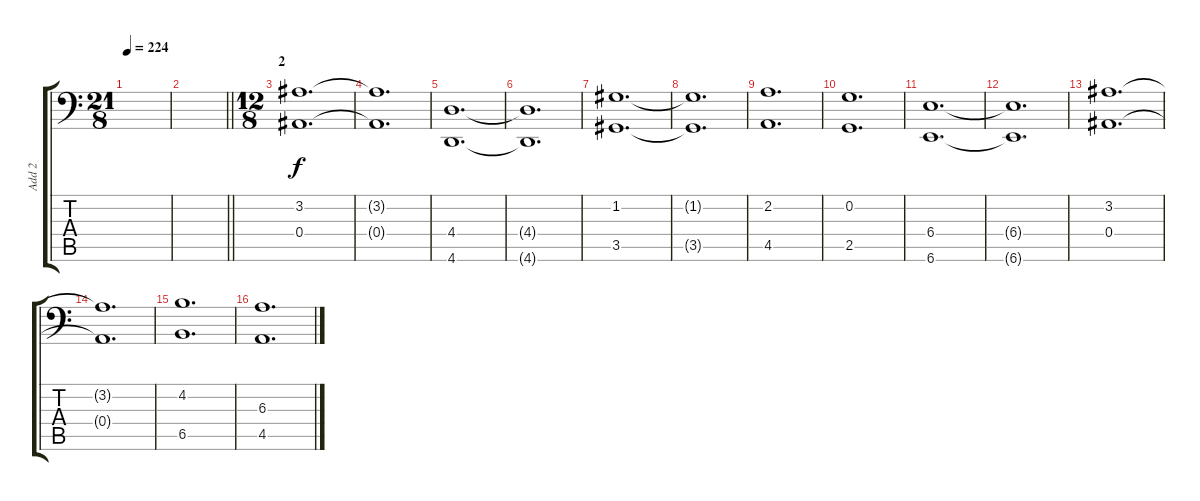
\track ("Add 2" "Add 2") {instrument stringensemble1}
\staff {score tabs}
\tuning (C4 G3 Eb3 Bb2 F2 Bb1) {hide}
\ts (21 8)
\tempo 224
\clef f4
\ks c
|
\barLineRight lightlight
|
\ts (12 8)
\section ("" "2")
(3.2 0.4).1{d instrument stringensemble1} |
(3.2{t} 0.4{t}).1{d} |
(4.4 4.6).1{d} |
(4.4{t} 4.6{t}).1{d} |
(1.2 3.5).1{d} |
(1.2{t} 3.5{t}).1{d} |
(2.2 4.5).1{d} |
(0.2 2.5).1{d} |
(6.4 6.6).1{d} |
(6.4{t} 6.6{t}).1{d} |
(3.2 0.4).1{d} |
(3.2{t} 0.4{t}).1{d} |
(4.2 6.5).1{d} |
(6.3 4.5).1{d}
